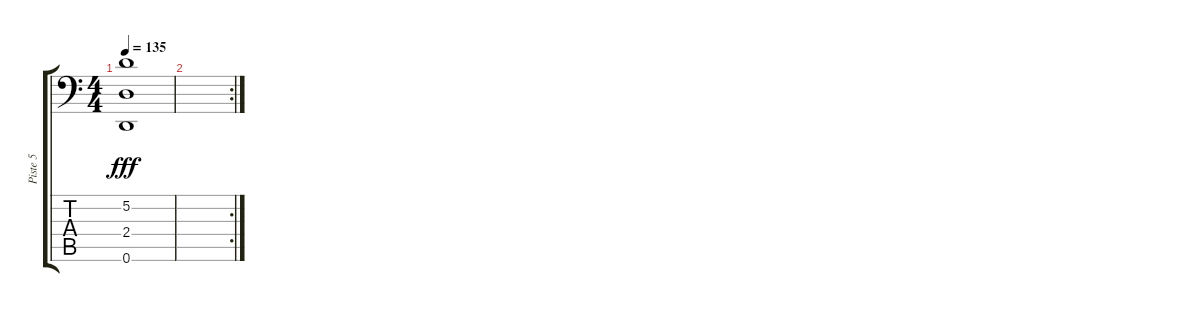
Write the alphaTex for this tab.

\track ("Piste 5" "Piste 5") {instrument electricguitarjazz}
\staff {score tabs}
\tuning (D3 A2 F2 C2 G1 D1) {hide}
\ts (4 4)
\tempo 135
\clef f4
\ks c
(5.2 2.4 0.6).1{dy fff instrument tinklebell} |
\rc 2
